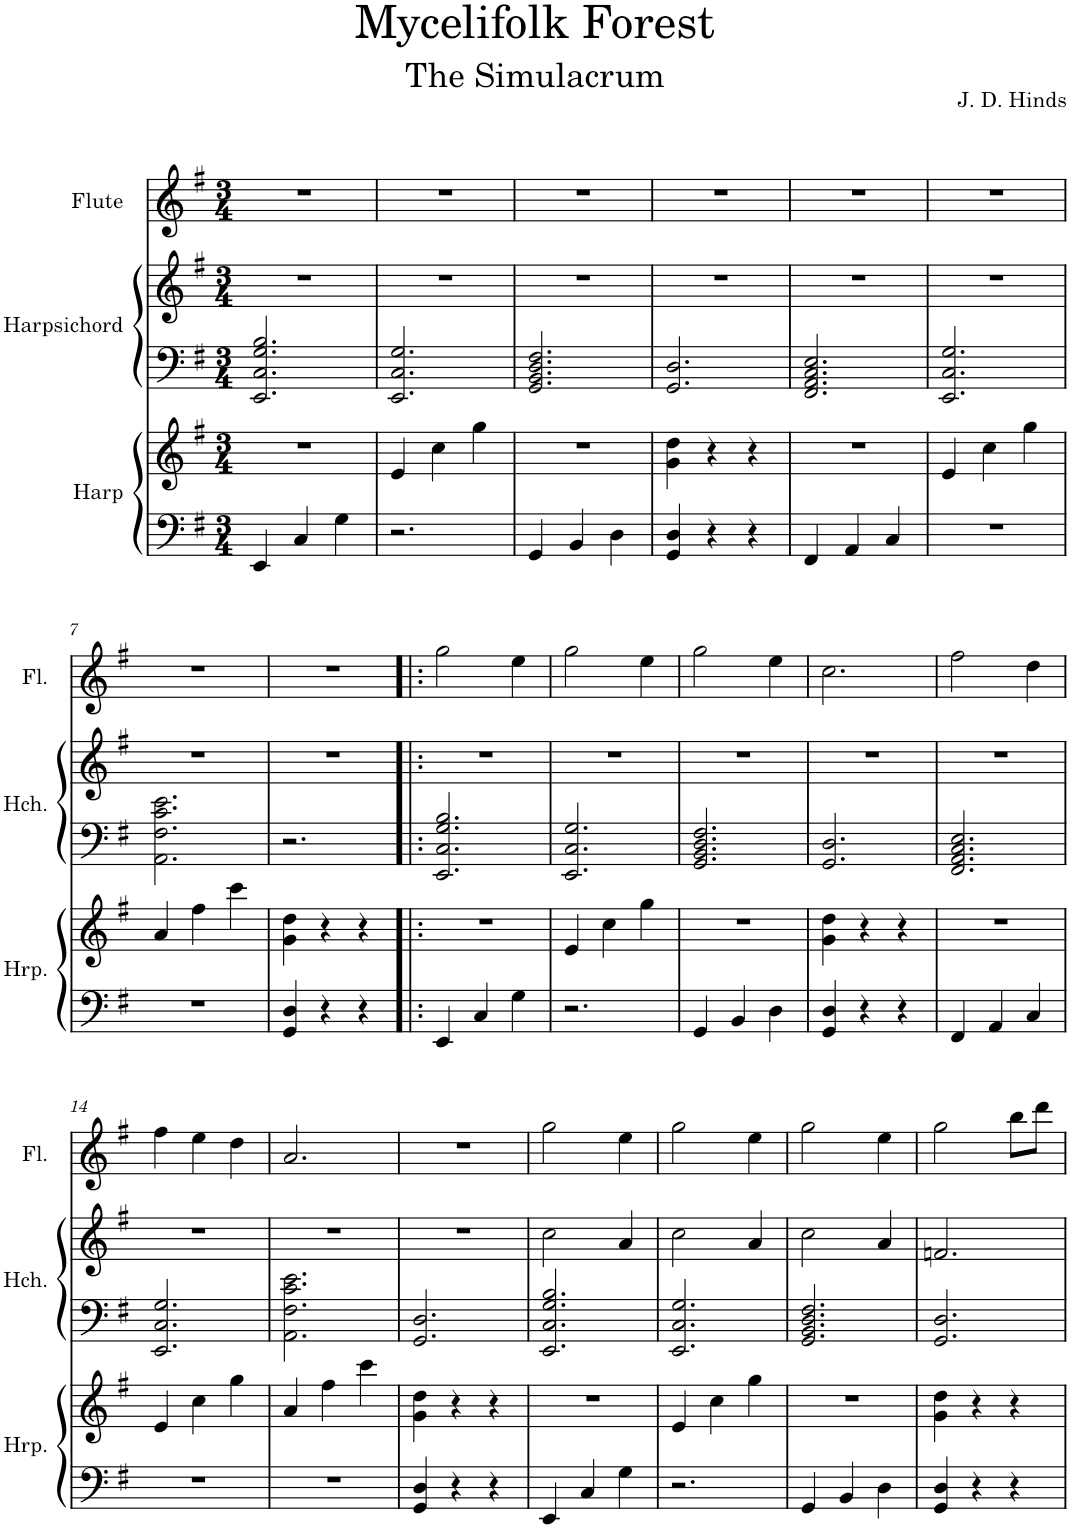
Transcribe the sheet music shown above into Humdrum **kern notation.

**kern	**kern	**kern	**kern	**kern
*part3	*part3	*part2	*part2	*part1
*staff5	*staff4	*staff3	*staff2	*staff1
*I"Harp	*	*I"Harpsichord	*	*I"Flute
*I'Hrp.	*	*I'Hch.	*	*I'Fl.
*clefF4	*clefG2	*clefF4	*clefG2	*clefG2
*k[f#]	*k[f#]	*k[f#]	*k[f#]	*k[f#]
*M3/4	*M3/4	*M3/4	*M3/4	*M3/4
=1	=1	=1	=1	=1
4EE/	2.r	2.EE/ 2.C/ 2.G/ 2.B/	2.r	2.r
4C/	.	.	.	.
4G\	.	.	.	.
=2	=2	=2	=2	=2
2.r	4e/	2.EE/ 2.C/ 2.G/	2.r	2.r
.	4cc\	.	.	.
.	4gg\	.	.	.
=3	=3	=3	=3	=3
4GG/	2.r	2.GG/ 2.BB/ 2.D/ 2.F#/	2.r	2.r
4BB/	.	.	.	.
4D\	.	.	.	.
=4	=4	=4	=4	=4
4GG/ 4D/	4g\ 4dd\	2.GG/ 2.D/	2.r	2.r
4r	4r	.	.	.
4r	4r	.	.	.
=5	=5	=5	=5	=5
4FF#/	2.r	2.FF#/ 2.AA/ 2.C/ 2.E/	2.r	2.r
4AA/	.	.	.	.
4C/	.	.	.	.
=6	=6	=6	=6	=6
2.r	4e/	2.EE/ 2.C/ 2.G/	2.r	2.r
.	4cc\	.	.	.
.	4gg\	.	.	.
!!LO:LB:g=z
=7	=7	=7	=7	=7
2.r	4a/	2.AA\ 2.F#\ 2.c\ 2.e\	2.r	2.r
.	4ff#\	.	.	.
.	4ccc\	.	.	.
=8	=8	=8	=8	=8
4GG/ 4D/	4g\ 4dd\	2.r	2.r	2.r
4r	4r	.	.	.
4r	4r	.	.	.
=9!|:	=9!|:	=9!|:	=9!|:	=9!|:
4EE/	2.r	2.EE/ 2.C/ 2.G/ 2.B/	2.r	2gg\
4C/	.	.	.	.
4G\	.	.	.	4ee\
=10	=10	=10	=10	=10
2.r	4e/	2.EE/ 2.C/ 2.G/	2.r	2gg\
.	4cc\	.	.	.
.	4gg\	.	.	4ee\
=11	=11	=11	=11	=11
4GG/	2.r	2.GG/ 2.BB/ 2.D/ 2.F#/	2.r	2gg\
4BB/	.	.	.	.
4D\	.	.	.	4ee\
=12	=12	=12	=12	=12
4GG/ 4D/	4g\ 4dd\	2.GG/ 2.D/	2.r	2.cc\
4r	4r	.	.	.
4r	4r	.	.	.
=13	=13	=13	=13	=13
4FF#/	2.r	2.FF#/ 2.AA/ 2.C/ 2.E/	2.r	2ff#\
4AA/	.	.	.	.
4C/	.	.	.	4dd\
!!LO:LB:g=z
=14	=14	=14	=14	=14
2.r	4e/	2.EE/ 2.C/ 2.G/	2.r	4ff#\
.	4cc\	.	.	4ee\
.	4gg\	.	.	4dd\
=15	=15	=15	=15	=15
2.r	4a/	2.AA\ 2.F#\ 2.c\ 2.e\	2.r	2.a/
.	4ff#\	.	.	.
.	4ccc\	.	.	.
=16	=16	=16	=16	=16
4GG/ 4D/	4g\ 4dd\	2.GG/ 2.D/	2.r	2.r
4r	4r	.	.	.
4r	4r	.	.	.
=17	=17	=17	=17	=17
4EE/	2.r	2.EE/ 2.C/ 2.G/ 2.B/	2cc\	2gg\
4C/	.	.	.	.
4G\	.	.	4a/	4ee\
=18	=18	=18	=18	=18
2.r	4e/	2.EE/ 2.C/ 2.G/	2cc\	2gg\
.	4cc\	.	.	.
.	4gg\	.	4a/	4ee\
=19	=19	=19	=19	=19
4GG/	2.r	2.GG/ 2.BB/ 2.D/ 2.F#/	2cc\	2gg\
4BB/	.	.	.	.
4D\	.	.	4a/	4ee\
=20	=20	=20	=20	=20
4GG/ 4D/	4g\ 4dd\	2.GG/ 2.D/	2.fn/	2gg\
4r	4r	.	.	.
4r	4r	.	.	8bb\L
.	.	.	.	8ddd\J
=	=	=	=	=
*-	*-	*-	*-	*-
